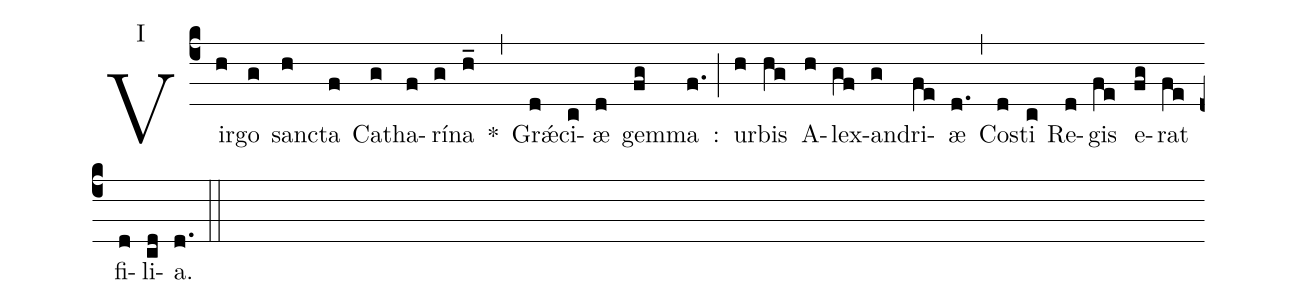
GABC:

annotation: {\raisebox{-3.0mm}{I}};
%%
(c4) Vir(h)go(g) sanc(h)ta(f) Ca(g)tha(f)r<v>\'{i}</v>(g)na(h_) *(,)
Gr<v>\'{\ae}</v>(d)ci(c)<v>\ae</v>(d) gem(fg)ma(f.) :(;)
ur(h)bis(hg) A(h)lex(gf)and(g)ri(fe)<v>\ae</v>(d.) (,)
Cos(d)ti(c) Re(d)gis(fe) e(fg)rat(fe) fi(d)li(cd)a.(d.) (::)
%
